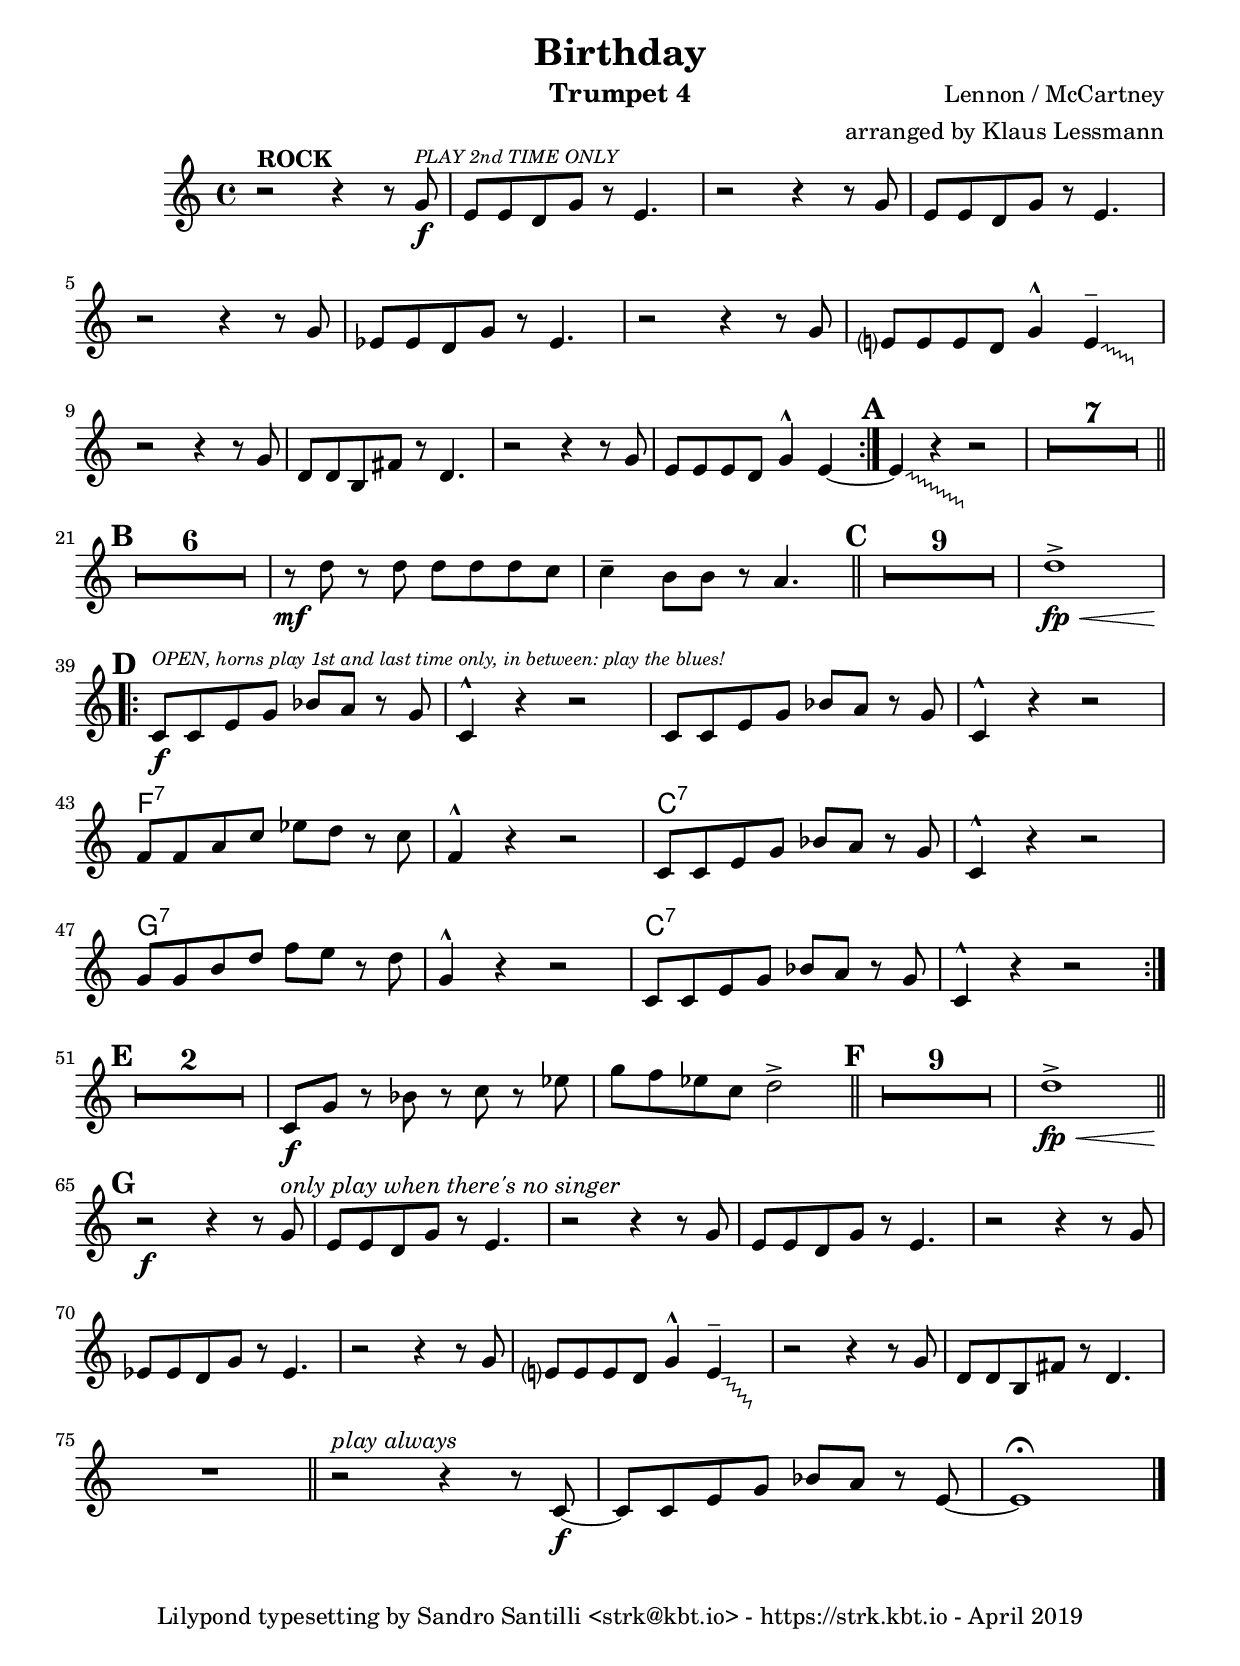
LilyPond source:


\version "2.18.2"
% automatically converted by musicxml2ly from BIRTHDAY_tp4.xml

\header {
    composer = "Lennon / McCartney"
    arranger = "arranged by Klaus Lessmann"
    instrument = "Trumpet 4"
    title = Birthday
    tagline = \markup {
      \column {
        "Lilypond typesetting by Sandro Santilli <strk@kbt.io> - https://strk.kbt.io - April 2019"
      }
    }
}

#(set-global-staff-size 20.4765948425)
\paper {
    paper-width = 21.0\cm
    paper-height = 29.69\cm
    top-margin = 1.28\cm
    bottom-margin = 1.28\cm
    left-margin = 1.28\cm
    right-margin = 1.28\cm
    between-system-space = 1.58\cm
    page-top-space = 1.13\cm
    }
\layout {
    \set Score.markFormatter = #format-mark-box-alphabet
    \override MultiMeasureRest.expand-limit = #1
    \context { \Score
        skipBars = ##t
        autoBeaming = ##f
        }
    }
melody =  \relative g' {
    \transposition bes \clef "treble" \key c \major \time 4/4
    \repeat volta 2 {
        | % 1
        r2 ^\markup{ \bold {ROCK} } r4 r8 g8 \f ^\markup { \tiny \italic "PLAY 2nd TIME ONLY" } | % 2
        e8 [ e8 d8 g8 ] r8 e4. | % 3
        r2 r4 r8 g8 | % 4
        e8 [ e8 d8 g8 ] r8 e4. | % 5
        \break
        r2 r4 r8 g8 | % 6
        es8 [ es8 d8 g8 ] r8 es4. | % 7
        r2 r4 r8 g8 | % 8
        e ?8 [ e8 e8 d8 ] g4 ^^
          \override Glissando.after-line-breaking = ##t
          \once \override Glissando #'style = #'zigzag
          \override Glissando.breakable = ##t
          e4*1/2^-
          \glissando
          \single \hideNotes
          \tweak X-offset #2 \tweak X-extent #'(0 . 0)
          a,4*1/2
          \unHideNotes
        | % 9
        \break
        r2 r4 r8 g'8 | \barNumberCheck #10
        d8 [ d8 b8 fis'8 ] r8 d4. | % 11
        r2 r4 r8 g8 | % 12
        e8 [ e8 e8 d8 ] g4 ^^ e4 ~ }
    | % 13
    \mark #1
    <<
      \context Voice = "main" 
      { e4 b'4\rest b2\rest }
      \\
      {
        %\tweak X-offset #-2
        %\once \override Glissando.bound-details.right.padding = -1
        %\once \override Glissando.bound-details.left.padding = -1
        %\once \override Glissando.bound-details.right.padding = 2
        %\override NoteColumn.glissando-skip = ##t
        \once \override Glissando.bound-details.left.attach-dir = -1
        \hideNotes
        e,2 -\tweak style #'zigzag \glissando e,
      }
    >>
    | % 14
    R1*7 \bar "||"
    \break | % 21
    \mark #2
    R1*6 | % 27
    r8
    \mf d''8 r8 d8 d8 [ d8 d8 c8 ] | % 28
    c4 ^- b8 [ b8 ] r8 a4. \bar "||"
    \mark #3 
    R1*9
    | % 38
    d1
    \fp ^> \< % \bar "||"
    \break \repeat volta 2 {
        | % 39
        \mark #4
        c,8 \f
        ^\markup { \tiny \italic "OPEN, horns play 1st and last time only, in between: play the blues!" }
        [ c8 e8 g8 ] bes8 [ a8 ]
        r8 g8
        | \barNumberCheck #40
        c,4 ^^ r4 r2 | % 41
        c8 [ c8 e8 g8 ] bes8 [ a8 ] r8 g8 | % 42
        c,4 ^^ r4 r2 \break | % 43
        f8 [ f8 a8 c8 ] es8 [ d8 ] r8 c8 | % 44
        f,4 ^^ r4 r2 | % 45
        c8 [ c8 e8 g8 ] bes8 [ a8 ] r8 g8 | % 46
        c,4 ^^ r4 r2 \break | % 47
        g'8 [ g8 b8 d8 ] f8 [ e8 ] r8 d8 | % 48
        g,4 ^^ r4 r2 | % 49
        c,8 [ c8 e8 g8 ] bes8 [ a8 ] r8 g8 | \barNumberCheck #50
        c,4 ^^ r4 r2 }
    \break | % 51
    \mark #5
    R1*2 | % 53
    c8 \f [ g'8 ] r8 bes8 r8 c8 r8 es8 | % 54
    g8 [ f8 es8 c8 ] d2 ^> \bar "||"
    \mark #6
    R1*9 | % 64
    d1 \fp ^> \< \bar "||"
    \break | % 65
    \mark #7
    r2 \f r4 r8 g,8
    ^\markup { \italic "only play when there's no singer" }
    | % 66
    e8 [ e8 d8 g8 ] r8 e4. | % 67
    r2 r4 r8 g8 | % 68
    e8 [ e8 d8 g8 ] r8 e4. | % 69
    r2 r4 r8 g8 \break | \barNumberCheck #70
    es8 [ es8 d8 g8 ] r8 es4. | % 71
    r2 r4 r8 g8 | % 72
    e ?8 [ e8 e8 d8 ] g4 ^^ \once \override Glissando #'style = #'zigzag
    e4*1/2^-
      \glissando
      \single \hideNotes
      \tweak X-offset #2
      \tweak X-extent #'(0 . 0)
      e,4*1/2
      \unHideNotes
      | % 73
    r2 r4 r8 g'8 | % 74
    d8 [ d8 b8 fis'8 ] r8 d4. \break | % 75
    R1 | % 76
    \bar "||"
    r2
    ^\markup { \italic "play always" }
    r4 r8 c8 \f ~ | % 77
    c8 [ c8 e8 g8 ] bes8 [ a8 ] r8 e8 ~ | % 78
    e1 ^\fermata \bar "|."
}

harmony =  \chordmode {
  \time 4/4
  \repeat unfold 13 { s1 | }
  s1*7 | s1*6 |
  s1 | s1 |
  s1*9 |
  s1 |
  \repeat volta 2 {
    s1 | s1 | s1 | s1 |
    f1:7 | s1 | c1:7 | s1 |
    g1:7 | s1 | c1:7 | s1 |
  }
  %\repeat unfold 28 { s1 | }
}


% The score definition
\score {
    <<
    \new ChordNames { \harmony }
    \new Staff {
		  \new Voice = "main" { \melody } 
    }
    >>
    \layout {}
    % To create MIDI output, uncomment the following line:
    %  \midi {}
}

